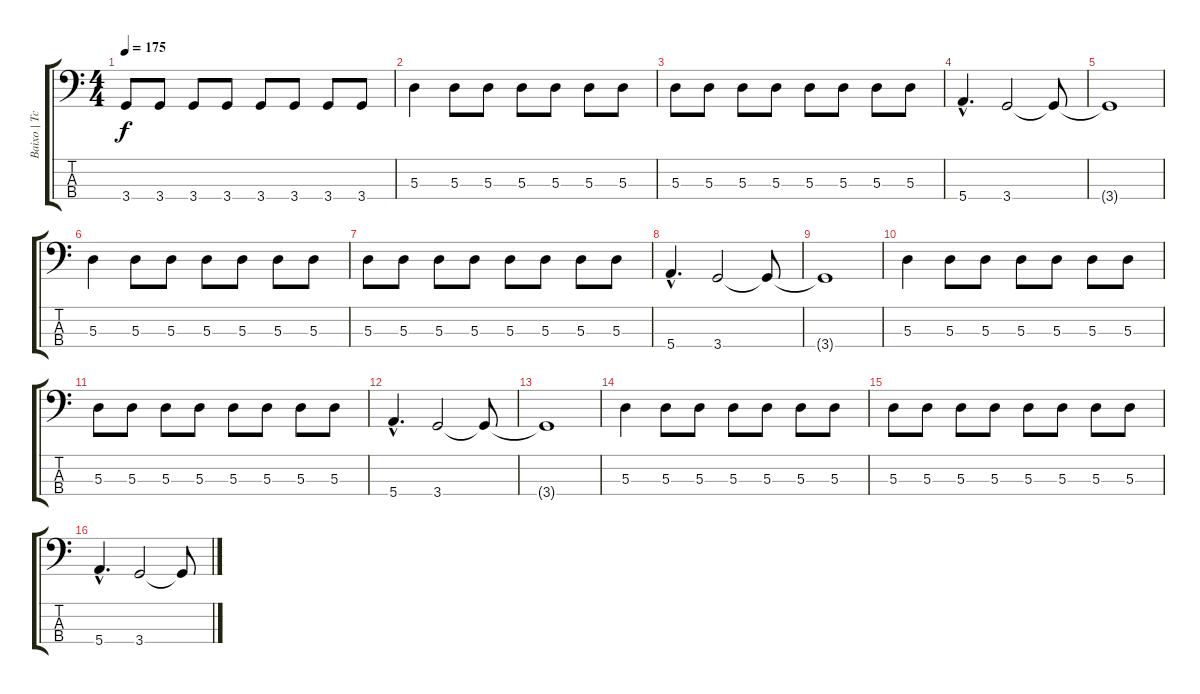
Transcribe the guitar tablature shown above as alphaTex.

\track ("Baixo | Tchelo" "Baixo | Tc") {instrument electricbassfinger}
\staff {score tabs}
\tuning (G2 D2 A1 E1) {hide}
\ts (4 4)
\tempo 175
\clef f4
\ks c
3.4.8{dy f} 3.4.8 3.4.8 3.4.8 3.4.8 3.4.8 3.4.8 3.4.8 |
5.3.4 5.3.8 5.3.8 5.3.8 5.3.8 5.3.8 5.3.8 |
5.3.8 5.3.8 5.3.8 5.3.8 5.3.8 5.3.8 5.3.8 5.3.8 |
5.4{hac}.4{d} 3.4.2 3.4{t}.8 |
3.4{t}.1 |
5.3.4 5.3.8 5.3.8 5.3.8 5.3.8 5.3.8 5.3.8 |
5.3.8 5.3.8 5.3.8 5.3.8 5.3.8 5.3.8 5.3.8 5.3.8 |
5.4{hac}.4{d} 3.4.2 3.4{t}.8 |
3.4{t}.1 |
5.3.4 5.3.8 5.3.8 5.3.8 5.3.8 5.3.8 5.3.8 |
5.3.8 5.3.8 5.3.8 5.3.8 5.3.8 5.3.8 5.3.8 5.3.8 |
5.4{hac}.4{d} 3.4.2 3.4{t}.8 |
3.4{t}.1 |
5.3.4 5.3.8 5.3.8 5.3.8 5.3.8 5.3.8 5.3.8 |
5.3.8 5.3.8 5.3.8 5.3.8 5.3.8 5.3.8 5.3.8 5.3.8 |
5.4{hac}.4{d} 3.4.2 3.4{t}.8
